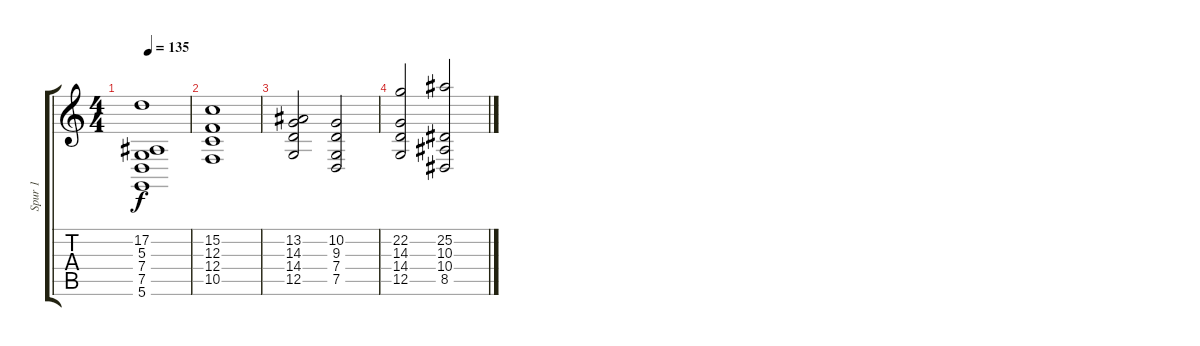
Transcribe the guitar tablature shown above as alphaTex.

\track ("Spur 1" "Spur 1") {instrument stringensemble1}
\staff {score tabs}
\tuning (D4 A3 F3 C3 G2 D2) {hide}
\ts (4 4)
\tempo 135
\clef g2
\ks c
(17.2 5.3 7.4 7.5 5.6).1{dy f} |
(15.2 12.3 12.4 10.5).1 |
(13.2 14.3 14.4 12.5).2 (10.2 9.3 7.4 7.5).2 |
(22.2 14.3 14.4 12.5).2 (25.2 10.3 10.4 8.5).2
